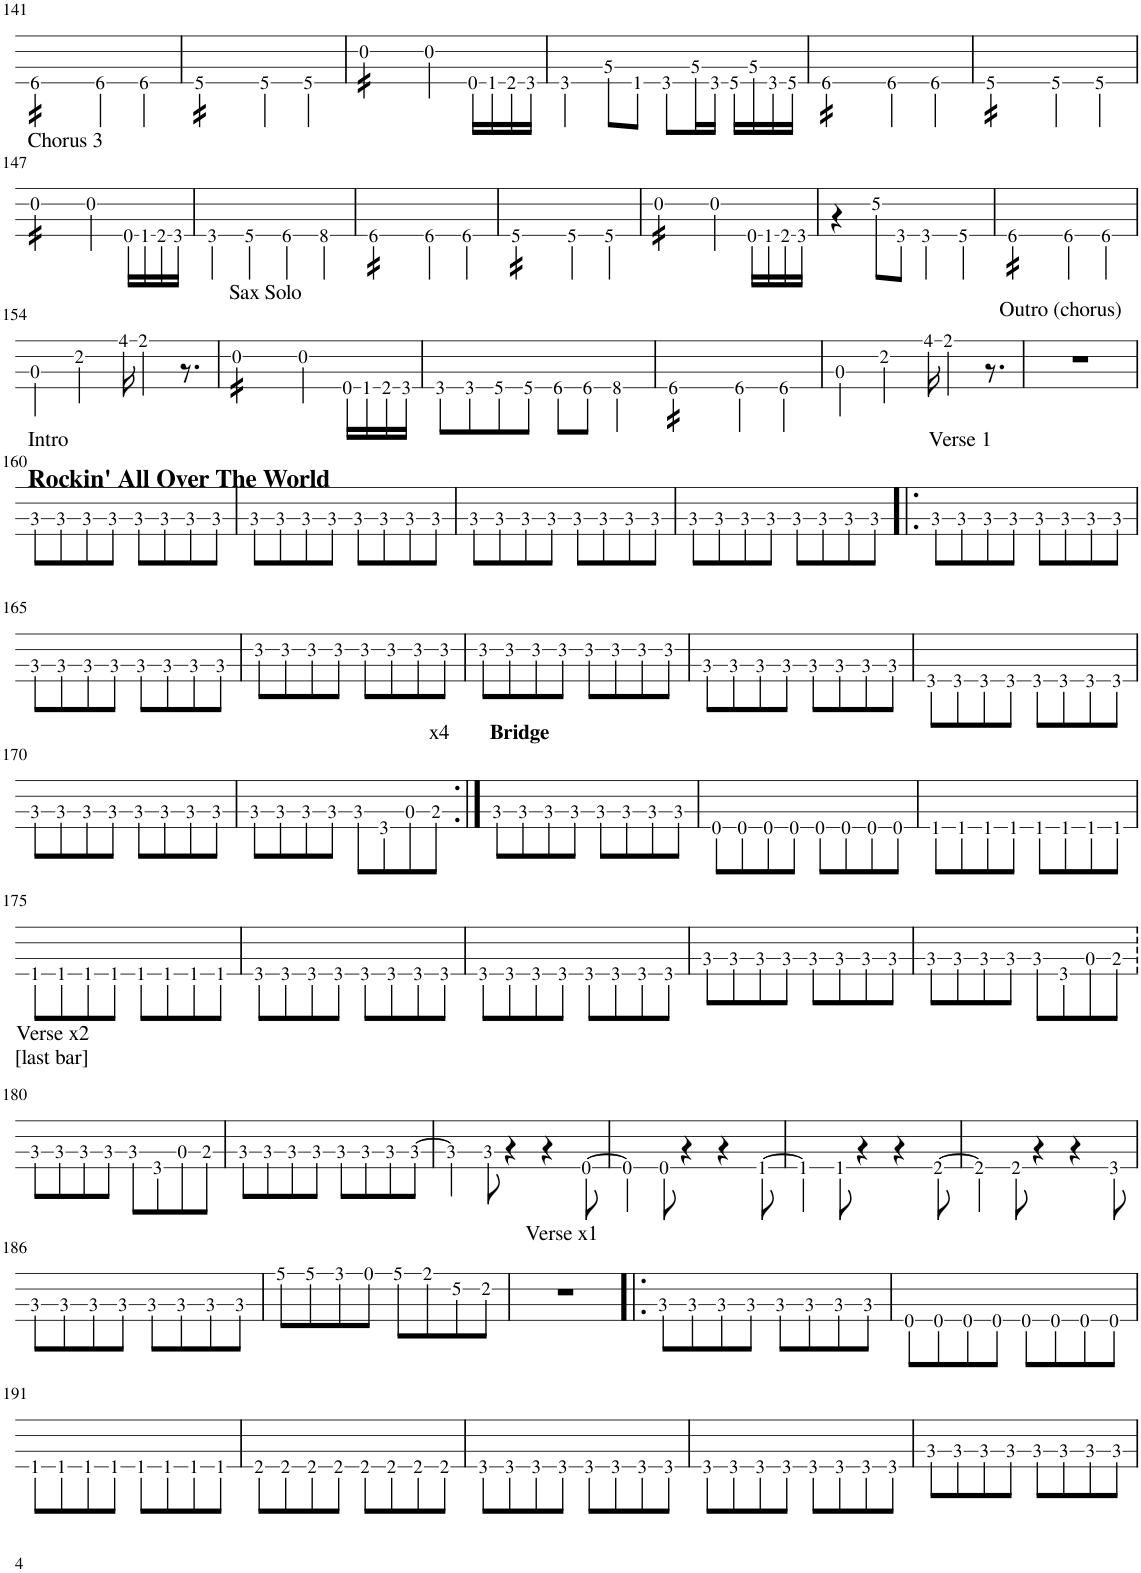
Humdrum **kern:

**kern
*part1
*staff1
*I"Bass Guitar
*I'B. Guit.
!!LO:PB:g=z
*
*k[]
*M4/4
=141
2BBB-\
4BBB-\
4BBB-\
=142
2AAA\
4AAA\
4AAA\
=143
2DD\
4DD\
16EEE\LL
16FFF\
16FFF#\
16GGG\JJ
=144
4GGG\
8DD\L
8FFF\J
8GGG\L
16DD\L
16GGG\JJ
16AAA\LL
16DD\
16GGG\
16AAA\JJ
=145
2BBB-\
4BBB-\
4BBB-\
=146
2AAA\
4AAA\
4AAA\
!!LO:LB:g=z
=147
!LO:TX:a:t=Chorus 3
2DD\
4DD\
16EEE\LL
16FFF\
16FFF#\
16GGG\JJ
=148
4GGG\
4AAA\
4BBB-\
4CC\
=149
2BBB-\
4BBB-\
4BBB-\
=150
2AAA\
4AAA\
4AAA\
=151
2DD\
4DD\
16EEE\LL
16FFF\
16FFF#\
16GGG\JJ
=152
4r
8GG\L
8GGG\J
4GGG\
4AAA\
=153
2BBB-\
4BBB-\
4BBB-\
!!LO:LB:g=z
=154
4AAA\
4EE\
16BB\
4AA\
8.r
=155
!LO:TX:a:t=Sax Solo
2DD\
4DD\
16EEE\LL
16FFF\
16FFF#\
16GGG\JJ
=156
8GGG\L
8GGG\
8AAA\
8AAA\J
8BBB-\L
8BBB-\J
4CC\
=157
2BBB-\
4BBB-\
4BBB-\
=158
4AAA\
4EE\
16BB\
4AA\
8.r
=159
!LO:TX:a:t=Outro (chorus)
1r
!!LO:LB:g=z
=160
!LO:TX:a:t=Intro
!LO:TX:a:B:t=Rockin' All Over The World
8CC\L
8CC\
8CC\
8CC\J
8CC\L
8CC\
8CC\
8CC\J
=161
8CC\L
8CC\
8CC\
8CC\J
8CC\L
8CC\
8CC\
8CC\J
=162
8CC\L
8CC\
8CC\
8CC\J
8CC\L
8CC\
8CC\
8CC\J
=163
8CC\L
8CC\
8CC\
8CC\J
8CC\L
8CC\
8CC\
8CC\J
=164!|:
!LO:TX:a:t=Verse 1
8CC\L
8CC\
8CC\
8CC\J
8CC\L
8CC\
8CC\
8CC\J
!!LO:LB:g=z
=165
8CC\L
8CC\
8CC\
8CC\J
8CC\L
8CC\
8CC\
8CC\J
=166
8FF\L
8FF\
8FF\
8FF\J
8FF\L
8FF\
8FF\
8FF\J
=167
8FF\L
8FF\
8FF\
8FF\J
8FF\L
8FF\
8FF\
8FF\J
=168
8CC\L
8CC\
8CC\
8CC\J
8CC\L
8CC\
8CC\
8CC\J
=169
8GGG\L
8GGG\
8GGG\
8GGG\J
8GGG\L
8GGG\
8GGG\
8GGG\J
!!LO:LB:g=z
=170
8CC\L
8CC\
8CC\
8CC\J
8CC\L
8CC\
8CC\
8CC\J
=171
8CC\L
8CC\
8CC\
8CC\J
8CC\L
8GGG\
8AAA\
!LO:TX:a:t=x4
8BBB\J
=172:|!
!LO:TX:a:B:t=Bridge
8CC\L
8CC\
8CC\
8CC\J
8CC\L
8CC\
8CC\
8CC\J
=173
8EEE\L
8EEE\
8EEE\
8EEE\J
8EEE\L
8EEE\
8EEE\
8EEE\J
=174
8FFF\L
8FFF\
8FFF\
8FFF\J
8FFF\L
8FFF\
8FFF\
8FFF\J
!!LO:LB:g=z
=175
8FFF\L
8FFF\
8FFF\
8FFF\J
8FFF\L
8FFF\
8FFF\
8FFF\J
=176
8GGG\L
8GGG\
8GGG\
8GGG\J
8GGG\L
8GGG\
8GGG\
8GGG\J
=177
8GGG\L
8GGG\
8GGG\
8GGG\J
8GGG\L
8GGG\
8GGG\
8GGG\J
=178
8CC\L
8CC\
8CC\
8CC\J
8CC\L
8CC\
8CC\
8CC\J
=179
8CC\L
8CC\
8CC\
8CC\J
8CC\L
8GGG\
8AAA\
8BBB\J
!!LO:LB:g=z
=180
!LO:TX:a:t=Verse x2
!LO:TX:a:t=[last bar]
8CC\L
8CC\
8CC\
8CC\J
8CC\L
8GGG\
8AAA\
8BBB\J
=181
8CC\L
8CC\
8CC\
8CC\J
8CC\L
8CC\
8CC\
[8CC\J
=182
4CC\]
8CC\
4r
4r
[8EEE\
=183
4EEE\]
8EEE\
4r
4r
[8FFF\
=184
4FFF\]
8FFF\
4r
4r
[8FFF#\
=185
4FFF#\]
8FFF#\
4r
4r
8GGG\
!!LO:LB:g=z
=186
8CC\L
8CC\
8CC\
8CC\J
8CC\L
8CC\
8CC\
8CC\J
=187
8C\L
8C\
8BB-\
8GG\J
8C\L
8AA\
8GG\
8EE\J
=188
!LO:TX:a:t=Verse x1
1r
=189!|:
8CC\L
8CC\
8CC\
8CC\J
8CC\L
8CC\
8CC\
8CC\J
=190
8EEE\L
8EEE\
8EEE\
8EEE\J
8EEE\L
8EEE\
8EEE\
8EEE\J
!!LO:LB:g=z
=191
8FFF\L
8FFF\
8FFF\
8FFF\J
8FFF\L
8FFF\
8FFF\
8FFF\J
=192
8FFF#\L
8FFF#\
8FFF#\
8FFF#\J
8FFF#\L
8FFF#\
8FFF#\
8FFF#\J
=193
8GGG\L
8GGG\
8GGG\
8GGG\J
8GGG\L
8GGG\
8GGG\
8GGG\J
=194
8GGG\L
8GGG\
8GGG\
8GGG\J
8GGG\L
8GGG\
8GGG\
8GGG\J
=195
8CC\L
8CC\
8CC\
8CC\J
8CC\L
8CC\
8CC\
8CC\J
=
*-
